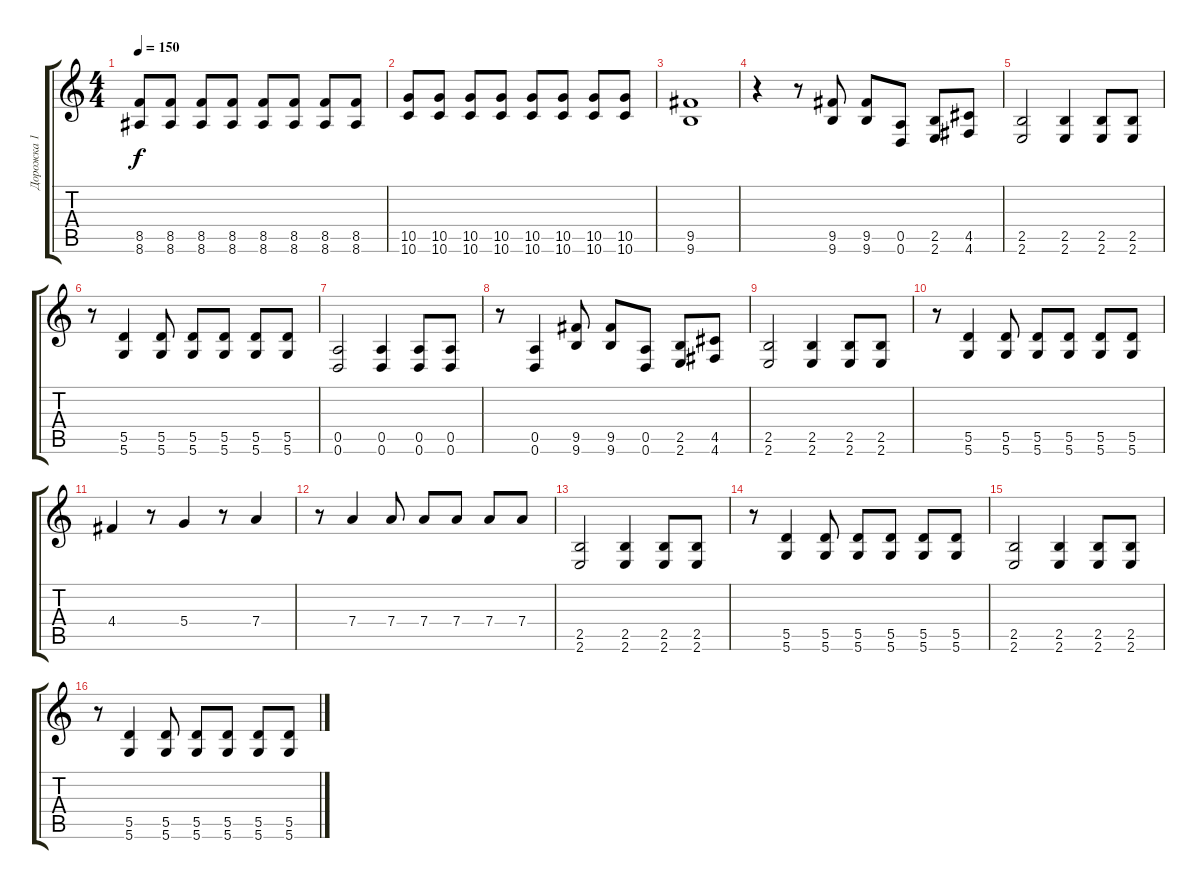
\track ("Дорожка 1" "Дорожка 1") {instrument electricguitarclean}
\staff {score tabs}
\tuning (E4 B3 G3 D3 A2 D2) {hide}
\ts (4 4)
\tempo 150
\clef g2
\ks c
(8.5 8.6).8{dy f} (8.5 8.6).8 (8.5 8.6).8 (8.5 8.6).8 (8.5 8.6).8 (8.5 8.6).8 (8.5 8.6).8 (8.5 8.6).8 |
(10.5 10.6).8 (10.5 10.6).8 (10.5 10.6).8 (10.5 10.6).8 (10.5 10.6).8 (10.5 10.6).8 (10.5 10.6).8 (10.5 10.6).8 |
(9.5 9.6).1 |
r.4 r.8 (9.5 9.6).8 (9.5 9.6).8 (0.5 0.6).8 (2.5 2.6).8 (4.5 4.6).8 |
(2.5 2.6).2 (2.5 2.6).4 (2.5 2.6).8 (2.5 2.6).8 |
r.8 (5.5 5.6).4 (5.5 5.6).8 (5.5 5.6).8 (5.5 5.6).8 (5.5 5.6).8 (5.5 5.6).8 |
(0.5 0.6).2 (0.5 0.6).4 (0.5 0.6).8 (0.5 0.6).8 |
r.8 (0.5 0.6).4 (9.5 9.6).8 (9.5 9.6).8 (0.5 0.6).8 (2.5 2.6).8 (4.5 4.6).8 |
(2.5 2.6).2 (2.5 2.6).4 (2.5 2.6).8 (2.5 2.6).8 |
r.8 (5.5 5.6).4 (5.5 5.6).8 (5.5 5.6).8 (5.5 5.6).8 (5.5 5.6).8 (5.5 5.6).8 |
4.4.4 r.8 5.4.4 r.8 7.4.4 |
r.8 7.4.4 7.4.8 7.4.8 7.4.8 7.4.8 7.4.8 |
(2.5 2.6).2 (2.5 2.6).4 (2.5 2.6).8 (2.5 2.6).8 |
r.8 (5.5 5.6).4 (5.5 5.6).8 (5.5 5.6).8 (5.5 5.6).8 (5.5 5.6).8 (5.5 5.6).8 |
(2.5 2.6).2 (2.5 2.6).4 (2.5 2.6).8 (2.5 2.6).8 |
r.8 (5.5 5.6).4 (5.5 5.6).8 (5.5 5.6).8 (5.5 5.6).8 (5.5 5.6).8 (5.5 5.6).8
